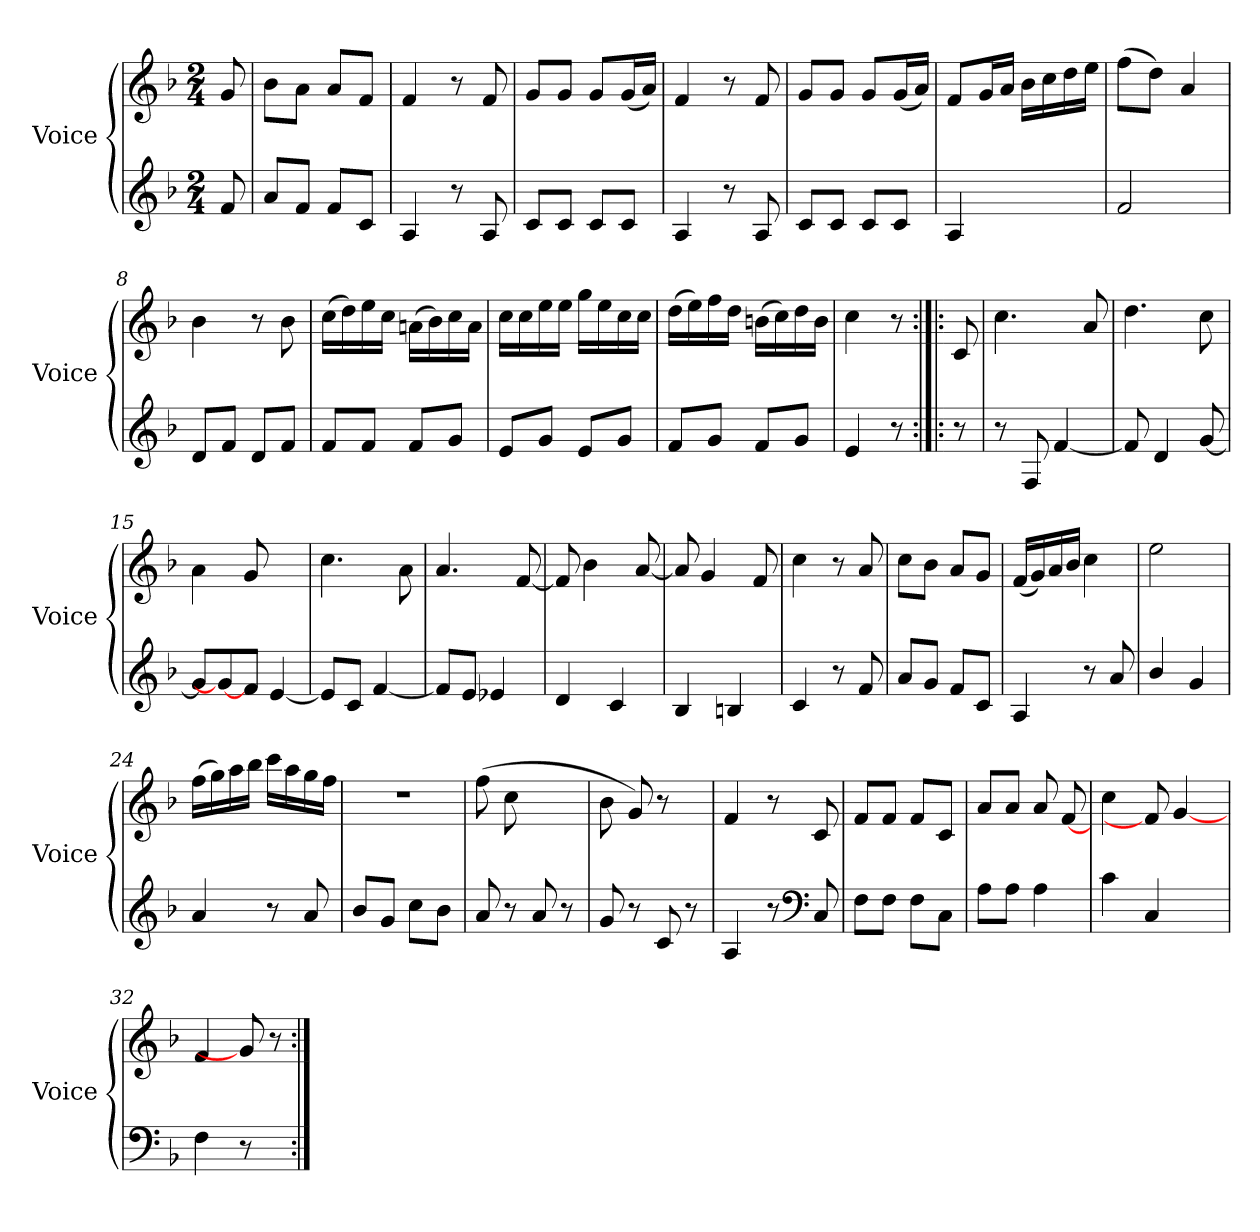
**kern	**kern
*part2	*part1
*staff2	*staff1
*I"Voice	*I"Voice
*I'Voice	*I'Voice
*clefG2	*clefG2
*k[b-]	*k[b-]
*M2/4	*M2/4
=	=
8f/	8g/
=1	=1
8a/L	8b-\L
8f/J	8a\J
8f/L	8a/L
8c/J	8f/J
=2	=2
4A/	4f/
8r	8r
8A/	8f/
=3	=3
8c/L	8g/L
8c/J	8g/J
8c/L	8g/L
8c/J	(<16g/L
.	16a/JJ)
=4	=4
4A/	4f/
8r	8r
8A/	8f/
=5	=5
8c/L	8g/L
8c/J	8g/J
8c/L	8g/L
8c/J	(<16g/L
.	16a/JJ)
=6	=6
4A/	8f/L
.	16g/L
.	16a/JJ
4ryy	16b-\LL
.	16cc\
.	16dd\
.	16ee\JJ
=7	=7
2f/	(>8ff\L
.	8dd\J)
.	4a/
!!LO:LB:g=z
=8	=8
8d/L	4b-\
8f/J	.
8d/L	8r
8f/J	8b-\
=9	=9
8f/L	(>16cc\LL
.	16dd\)
8f/J	16ee\
.	16cc\JJ
8f/L	(>16an\LL
.	16b-\)
8g/J	16cc\
.	16a\JJ
=10	=10
8e/L	16cc\LL
.	16cc\
8g/J	16ee\
.	16ee\JJ
8e/L	16gg\LL
.	16ee\
8g/J	16cc\
.	16cc\JJ
=11	=11
8f/L	(>16dd\LL
.	16ee\)
8g/J	16ff\
.	16dd\JJ
8f/L	(>16bn\LL
.	16cc\)
8g/J	16dd\
.	16b\JJ
=12	=12
4e/	4cc\
8r	8r
=12X12:|!|:	=12X12:|!|:
8r	8c/
=13	=13
8r	4.cc\
8F/	.
[<4f/	.
.	8a/
=14	=14
8f/]	4.dd\
4d/	.
[<8g/	8cc\
!!LO:LB:g=z
=15	=15
8g/L]	4a\
8g/_	.
8f/J	8g/
[<4e/	4ryy
=16	=16
8e/L]	4.cc\
8c/J	.
[<4f/	.
.	8a\
=17	=17
8f/L]	4.a/
8e/J	.
4e-X/	.
.	[<8f/
=18	=18
4d/	8f/]
.	4b-\
4c/	.
.	[<8a/
=19	=19
4B-/	8a/]
.	4g/
4Bn/	.
.	8f/
=20	=20
4c/	4cc\
8r	8r
8f/	8a/
=21	=21
8a/L	8cc\L
8g/J	8b-\J
8f/L	8a/L
8c/J	8g/J
=22	=22
4A/	(<16f/LL
.	16g/)
.	16a/
.	16b-/JJ
8r	4cc\
8a/	.
=23	=23
4b-/	2ee\
4g/	.
!!LO:LB:g=z
=24	=24
4a/	(>16ff\LL
.	16gg\)
.	16aa\
.	16bb-\JJ
8r	16ccc\LL
.	16aa\
8a/	16gg\
.	16ff\JJ
=25	=25
8b-/L	2r
8g/J	.
8cc\L	.
8b-\J	.
=26	=26
8a/	(<8ff\
8r	8cc\
8a/	4ryy
8r	.
=27	=27
8g/	8b-\
8r	8g/)
8c/	8r
8r	8ryy
=28	=28
4A/	4f/
8r	8r
*clefF4	*
8C/	8c/
=29	=29
8F\L	8f/L
8F\J	8f/J
8F\L	8f/L
8C\J	8c/J
=30	=30
8A\L	8a/L
8A\J	8a/J
4A\	8a/
.	[8f/
=31	=31
4c\	4cc\
4C/	8f/]
.	[4g/
8ryy	.
=32	=32
4F\	4f/
8r	8g/]
8ryy	8r
=:|!	=:|!
*-	*-
